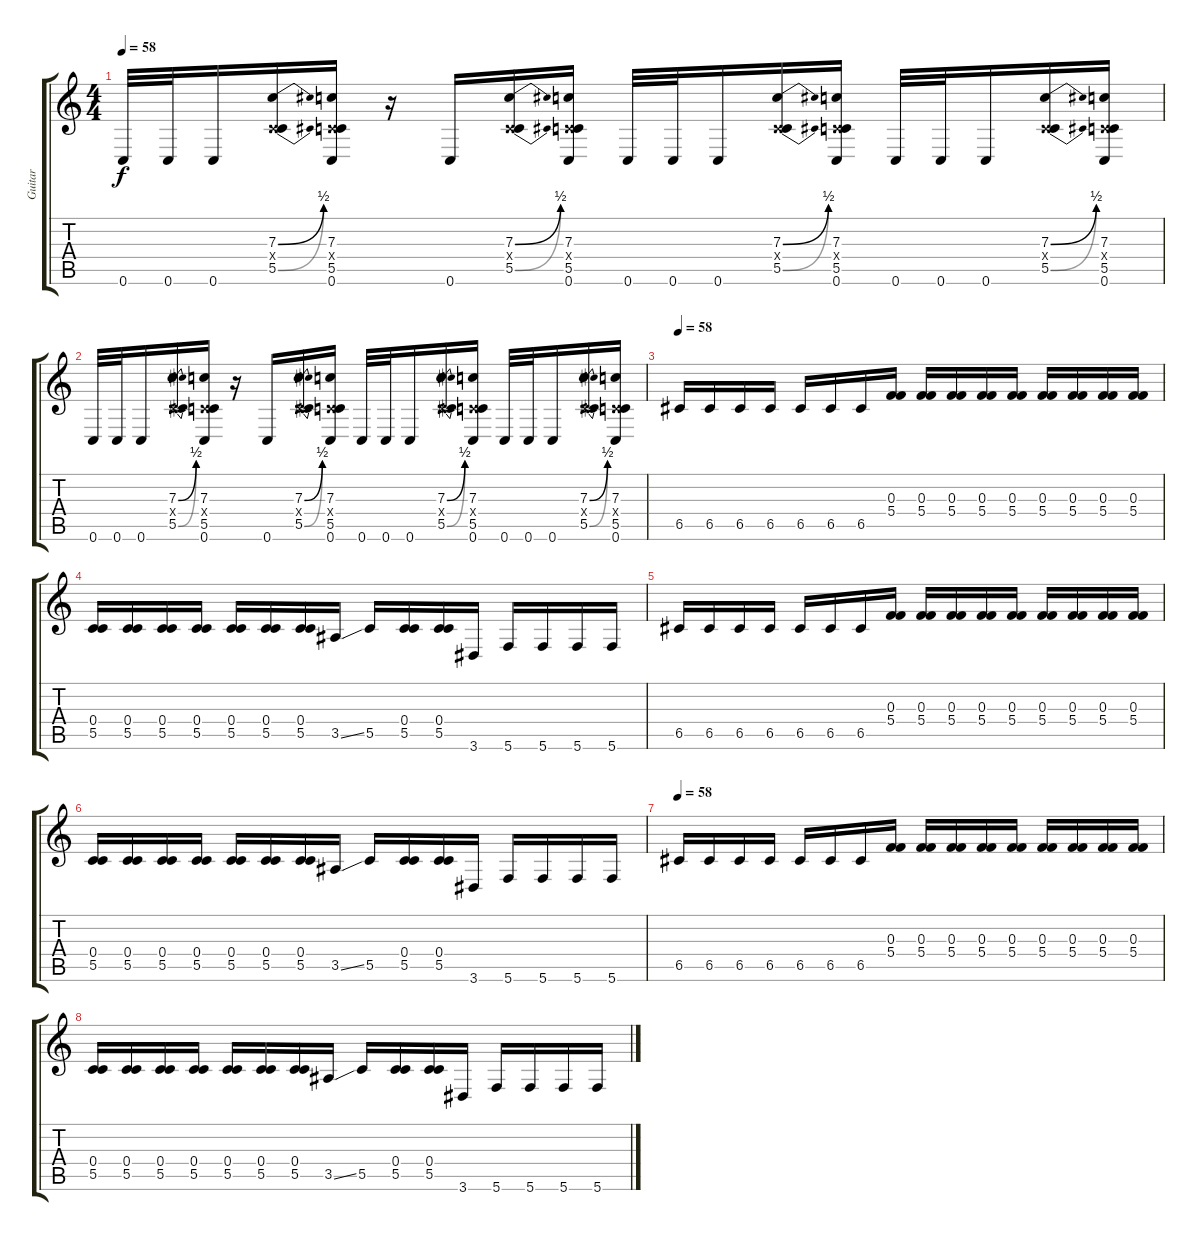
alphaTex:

\track ("Guitar" "Guitar") {instrument overdrivenguitar}
\staff {score tabs}
\tuning (D4 A3 F3 C3 G2 C2) {hide}
\ts (4 4)
\tempo 58
\clef g2
\ks c
0.6.32{dy f instrument overdrivenguitar} 0.6.32 0.6.16 (7.3{be (bend 0 0 60 2)} 0.4{x} 5.5{be (bend 0 0 60 2)}).16 (7.3 0.4{x} 5.5 0.6).16 r.16 0.6.16 (7.3{be (bend 0 0 60 2)} 0.4{x} 5.5{be (bend 0 0 60 2)}).16 (7.3 0.4{x} 5.5 0.6).16 0.6.32 0.6.32 0.6.16 (7.3{be (bend 0 0 60 2)} 0.4{x} 5.5{be (bend 0 0 60 2)}).16 (7.3 0.4{x} 5.5 0.6).16 0.6.32 0.6.32 0.6.16 (7.3{be (bend 0 0 60 2)} 0.4{x} 5.5{be (bend 0 0 60 2)}).16 (7.3 0.4{x} 5.5 0.6).16 |
0.6.32 0.6.32 0.6.16 (7.3{be (bend 0 0 60 2)} 0.4{x} 5.5{be (bend 0 0 60 2)}).16 (7.3 0.4{x} 5.5 0.6).16 r.16 0.6.16 (7.3{be (bend 0 0 60 2)} 0.4{x} 5.5{be (bend 0 0 60 2)}).16 (7.3 0.4{x} 5.5 0.6).16 0.6.32 0.6.32 0.6.16 (7.3{be (bend 0 0 60 2)} 0.4{x} 5.5{be (bend 0 0 60 2)}).16 (7.3 0.4{x} 5.5 0.6).16 0.6.32 0.6.32 0.6.16 (7.3{be (bend 0 0 60 2)} 0.4{x} 5.5{be (bend 0 0 60 2)}).16 (7.3 0.4{x} 5.5 0.6).16 |
\tempo 58
6.5.16{instrument electricguitarmuted} 6.5.16 6.5.16 6.5.16 6.5.16 6.5.16 6.5.16 (0.3 5.4).16 (0.3 5.4).16 (0.3 5.4).16 (0.3 5.4).16 (0.3 5.4).16 (0.3 5.4).16 (0.3 5.4).16 (0.3 5.4).16 (0.3 5.4).16 |
(0.4 5.5).16{instrument electricguitarmuted} (0.4 5.5).16 (0.4 5.5).16 (0.4 5.5).16 (0.4 5.5).16 (0.4 5.5).16 (0.4 5.5).16 3.5{ss}.16 5.5.16 (0.4 5.5).16 (0.4 5.5).16 3.6.16 5.6.16 5.6.16 5.6.16 5.6.16 |
6.5.16{instrument electricguitarmuted} 6.5.16 6.5.16 6.5.16 6.5.16 6.5.16 6.5.16 (0.3 5.4).16 (0.3 5.4).16 (0.3 5.4).16 (0.3 5.4).16 (0.3 5.4).16 (0.3 5.4).16 (0.3 5.4).16 (0.3 5.4).16 (0.3 5.4).16 |
(0.4 5.5).16{instrument electricguitarmuted} (0.4 5.5).16 (0.4 5.5).16 (0.4 5.5).16 (0.4 5.5).16 (0.4 5.5).16 (0.4 5.5).16 3.5{ss}.16 5.5.16 (0.4 5.5).16 (0.4 5.5).16 3.6.16 5.6.16 5.6.16 5.6.16 5.6.16 |
\tempo 58
6.5.16{instrument electricguitarmuted} 6.5.16 6.5.16 6.5.16 6.5.16 6.5.16 6.5.16 (0.3 5.4).16 (0.3 5.4).16 (0.3 5.4).16 (0.3 5.4).16 (0.3 5.4).16 (0.3 5.4).16 (0.3 5.4).16 (0.3 5.4).16 (0.3 5.4).16 |
(0.4 5.5).16{instrument electricguitarmuted} (0.4 5.5).16 (0.4 5.5).16 (0.4 5.5).16 (0.4 5.5).16 (0.4 5.5).16 (0.4 5.5).16 3.5{ss}.16 5.5.16 (0.4 5.5).16 (0.4 5.5).16 3.6.16 5.6.16 5.6.16 5.6.16 5.6.16
